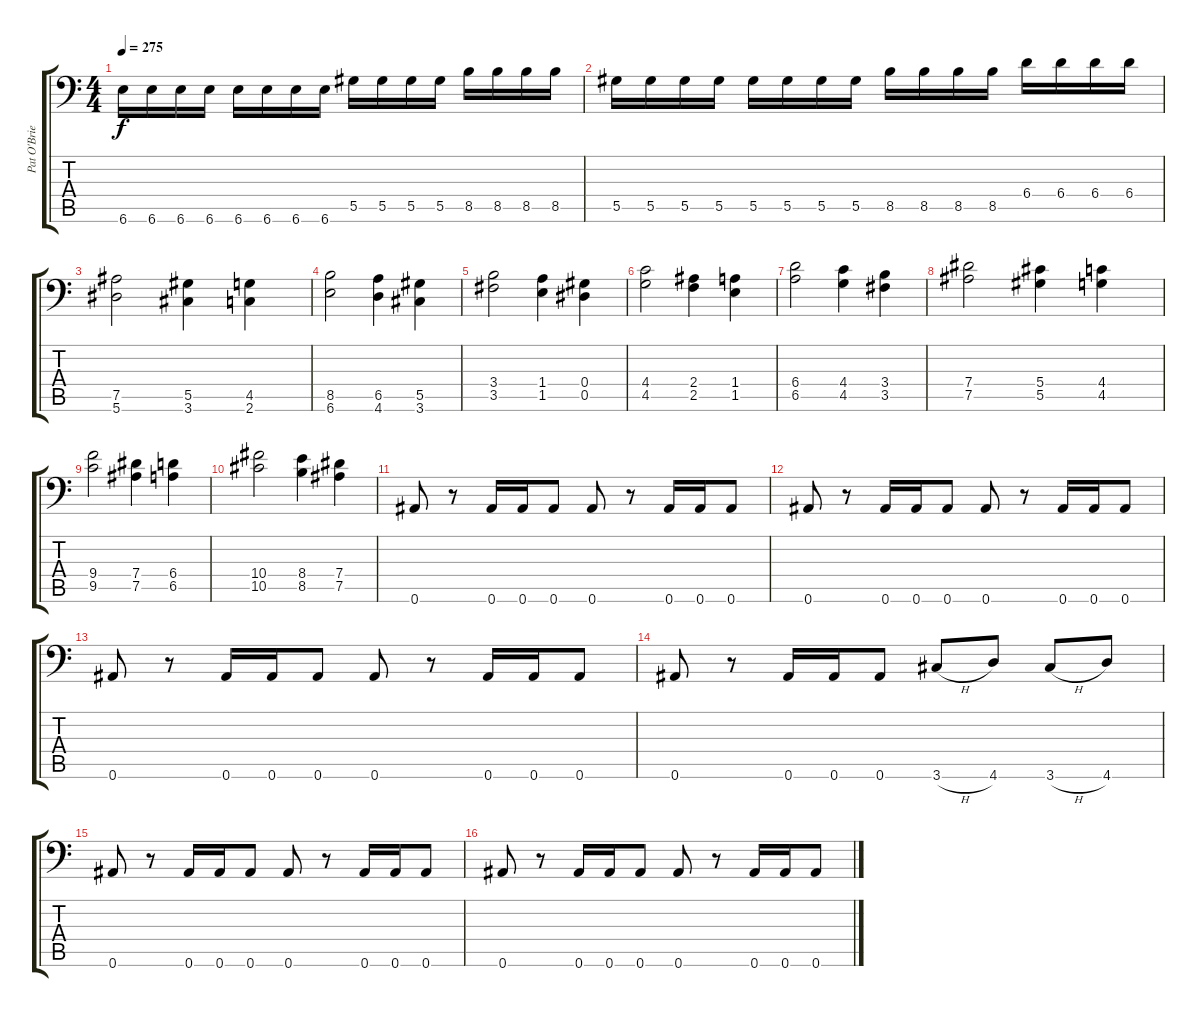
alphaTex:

\track ("Pat O'Brien" "Pat O'Brie") {instrument distortionguitar}
\staff {score tabs}
\tuning (Bb3 F3 Db3 Ab2 Eb2 Bb1) {hide}
\ts (4 4)
\tempo 275
\clef f4
\ks c
6.6.16{dy f} 6.6.16 6.6.16 6.6.16 6.6.16 6.6.16 6.6.16 6.6.16 5.5.16 5.5.16 5.5.16 5.5.16 8.5.16 8.5.16 8.5.16 8.5.16 |
5.5.16 5.5.16 5.5.16 5.5.16 5.5.16 5.5.16 5.5.16 5.5.16 8.5.16 8.5.16 8.5.16 8.5.16 6.4.16 6.4.16 6.4.16 6.4.16 |
(7.5 5.6).2 (5.5 3.6).4 (4.5 2.6).4 |
(8.5 6.6).2 (6.5 4.6).4 (5.5 3.6).4 |
(3.4 3.5).2 (1.4 1.5).4 (0.4 0.5).4 |
(4.4 4.5).2 (2.4 2.5).4 (1.4 1.5).4 |
(6.4 6.5).2 (4.4 4.5).4 (3.4 3.5).4 |
(7.4 7.5).2 (5.4 5.5).4 (4.4 4.5).4 |
(9.4 9.5).2 (7.4 7.5).4 (6.4 6.5).4 |
(10.4 10.5).2 (8.4 8.5).4 (7.4 7.5).4 |
0.6.8 r.8 0.6.16 0.6.16 0.6.8 0.6.8 r.8 0.6.16 0.6.16 0.6.8 |
0.6.8 r.8 0.6.16 0.6.16 0.6.8 0.6.8 r.8 0.6.16 0.6.16 0.6.8 |
0.6.8 r.8 0.6.16 0.6.16 0.6.8 0.6.8 r.8 0.6.16 0.6.16 0.6.8 |
0.6.8 r.8 0.6.16 0.6.16 0.6.8 3.6{h}.8 4.6.8 3.6{h}.8 4.6.8 |
0.6.8 r.8 0.6.16 0.6.16 0.6.8 0.6.8 r.8 0.6.16 0.6.16 0.6.8 |
0.6.8 r.8 0.6.16 0.6.16 0.6.8 0.6.8 r.8 0.6.16 0.6.16 0.6.8
